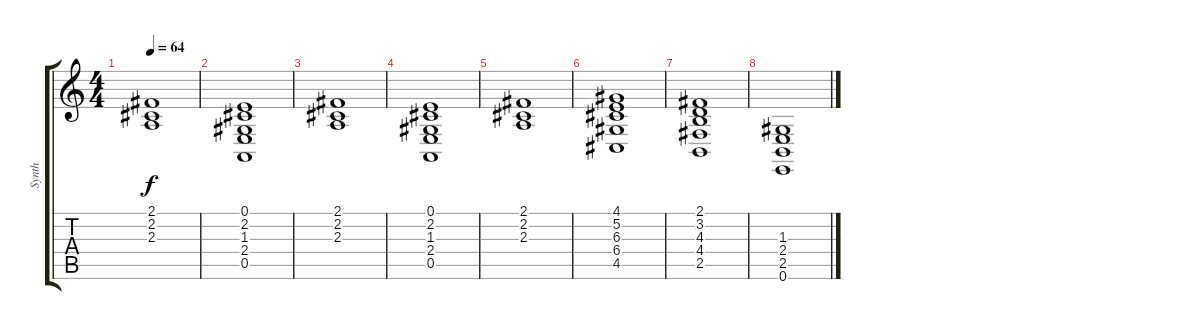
\track ("Synth" "Synth") {instrument stringensemble1}
\staff {score tabs}
\tuning (E4 B3 G3 D3 A2 E2) {hide}
\ts (4 4)
\tempo 64
\clef g2
\ks c
(2.1 2.2 2.3).1{dy f} |
(0.1 2.2 1.3 2.4 0.5).1 |
(2.1 2.2 2.3).1 |
(0.1 2.2 1.3 2.4 0.5).1 |
(2.1 2.2 2.3).1 |
(4.1 5.2 6.3 6.4 4.5).1 |
(2.1 3.2 4.3 4.4 2.5).1 |
(1.3 2.4 2.5 0.6).1
